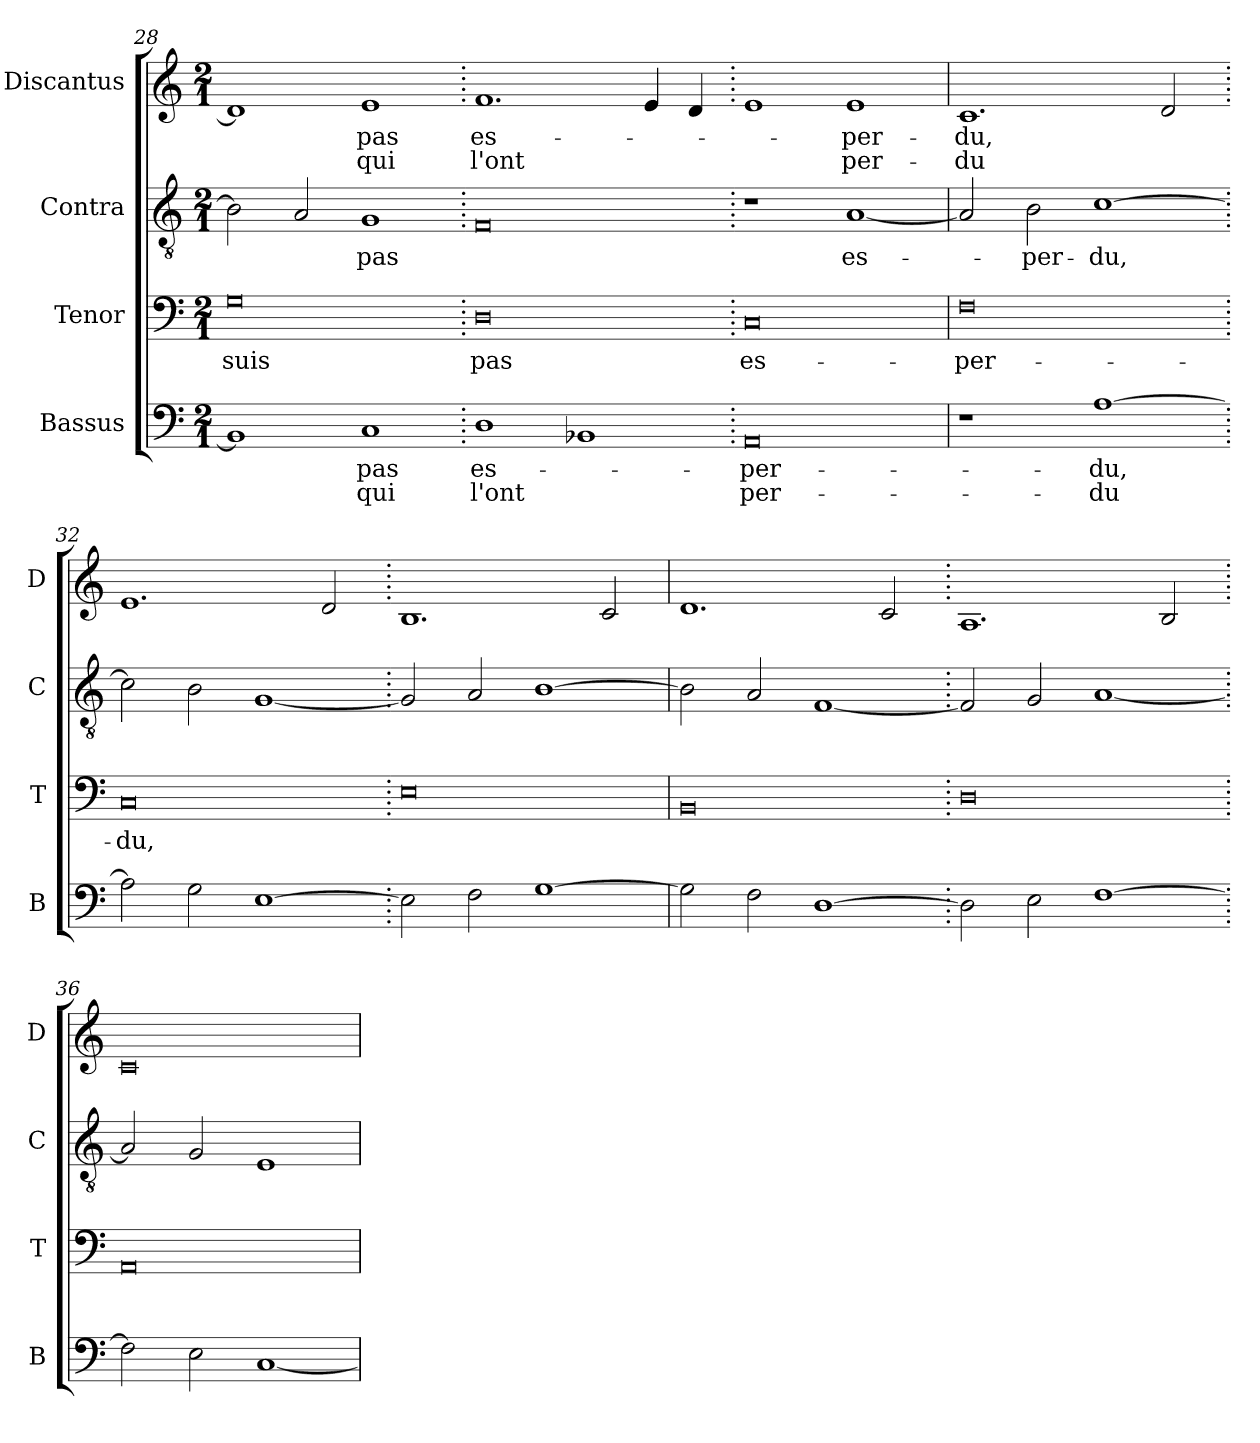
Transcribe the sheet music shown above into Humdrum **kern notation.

**kern	**text	**text	**kern	**text	**kern	**text	**kern	**text	**text
*part4	*part4	*part4	*part3	*part3	*part2	*part2	*part1	*part1	*part1
*staff4	*staff4	*staff4	*staff3	*staff3	*staff2	*staff2	*staff1	*staff1	*staff1
*I"Bassus	*	*	*I"Tenor	*	*I"Contra	*	*I"Discantus	*	*
*I'B	*	*	*I'T	*	*I'C	*	*I'D	*	*
*clefF4	*	*	*clefF4	*	*clefGv2	*	*clefG2	*	*
*k[]	*	*	*k[]	*	*k[]	*	*k[]	*	*
*M2/1	*	*	*M2/1	*	*M2/1	*	*M2/1	*	*
=28	=28	=28	=28	=28	=28	=28	=28	=28	=28
1BB-]	.	.	0G	suis	2B-\]	.	1d]	.	.
.	.	.	.	.	2A/	.	.	.	.
1C	pas	qui	.	.	1G	pas	1e	pas	qui
=29.	=29.	=29.	=29.	=29.	=29.	=29.	=29.	=29.	=29.
1D	es-	l'ont	0D	pas	0F	.	1.f	es-	l'ont
1BB-X	.	.	.	.	.	.	.	.	.
.	.	.	.	.	.	.	4e/	.	.
.	.	.	.	.	.	.	4d/	.	.
=30.	=30.	=30.	=30.	=30.	=30.	=30.	=30.	=30.	=30.
0AA	-per-	per-	0C	es-	1r	.	1e	.	.
.	.	.	.	.	[1A	es-	1e	-per-	per-
=31	=31	=31	=31	=31	=31	=31	=31	=31	=31
1r	.	.	0F	-per-	2A/]	.	1.c	-du,	-du
.	.	.	.	.	2B\	-per-	.	.	.
[1A	-du,	-du	.	.	[1c	-du,	.	.	.
.	.	.	.	.	.	.	2d/	.	.
=32.	=32.	=32.	=32.	=32.	=32.	=32.	=32.	=32.	=32.
2A\]	.	.	0C	-du,	2c\]	.	1.e	.	.
2G\	.	.	.	.	2B\	.	.	.	.
[1E	.	.	.	.	[1G	.	.	.	.
.	.	.	.	.	.	.	2d/	.	.
=33.	=33.	=33.	=33.	=33.	=33.	=33.	=33.	=33.	=33.
2E\]	.	.	0E	.	2G/]	.	1.B	.	.
2F\	.	.	.	.	2A/	.	.	.	.
[1G	.	.	.	.	[1B	.	.	.	.
.	.	.	.	.	.	.	2c/	.	.
=34	=34	=34	=34	=34	=34	=34	=34	=34	=34
2G\]	.	.	0BB	.	2B\]	.	1.d	.	.
2F\	.	.	.	.	2A/	.	.	.	.
[1D	.	.	.	.	[1F	.	.	.	.
.	.	.	.	.	.	.	2c/	.	.
=35.	=35.	=35.	=35.	=35.	=35.	=35.	=35.	=35.	=35.
2D\]	.	.	0D	.	2F/]	.	1.A	.	.
2E\	.	.	.	.	2G/	.	.	.	.
[1F	.	.	.	.	[1A	.	.	.	.
.	.	.	.	.	.	.	2B/	.	.
=36.	=36.	=36.	=36.	=36.	=36.	=36.	=36.	=36.	=36.
2F\]	.	.	0AA	.	2A/]	.	0c	.	.
2E\	.	.	.	.	2G/	.	.	.	.
[1C	.	.	.	.	1E	.	.	.	.
=	=	=	=	=	=	=	=	=	=
*-	*-	*-	*-	*-	*-	*-	*-	*-	*-
